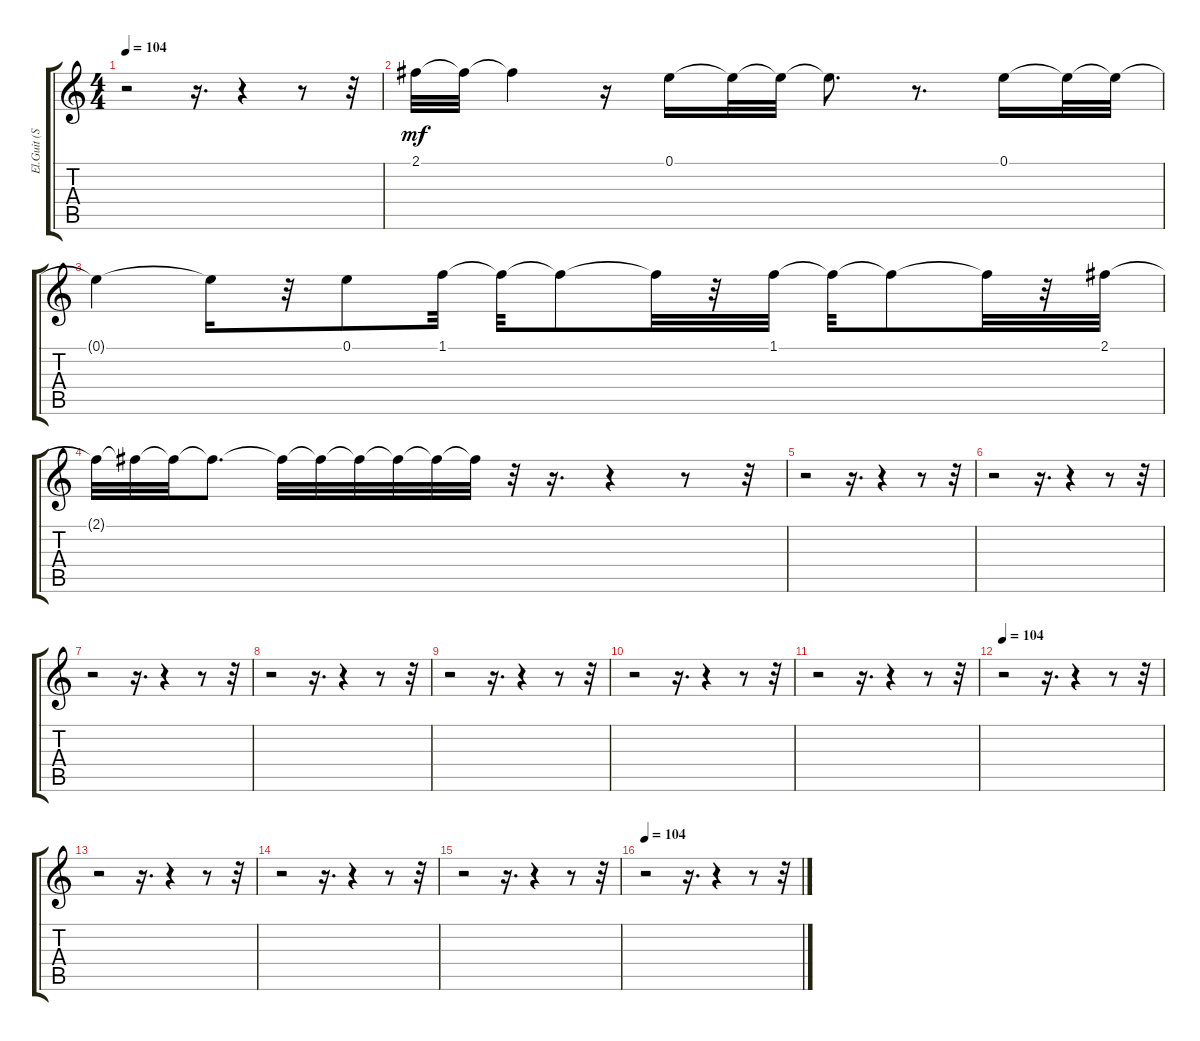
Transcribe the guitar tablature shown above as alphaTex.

\track ("El.Guit (Staff 1)" "El.Guit (S") {instrument electricguitarclean}
\staff {score tabs}
\tuning (E4 B3 G3 D3 A2 E2) {hide}
\ts (4 4)
\tempo 104
\clef g2
\ks c
r.2{dy mf} r.16{d} r.4 r.8 r.32 |
2.1.32 2.1{t}.32 2.1{t}.4 r.16 0.1.16 0.1{t}.32 0.1{t}.32 0.1{t}.8{d} r.8{d} 0.1.16 0.1{t}.32 0.1{t}.32 |
0.1{t}.4 0.1{t}.16 r.32 0.1.8 1.1.32 1.1{t}.32 1.1{t}.8 1.1{t}.32 r.32 1.1.32 1.1{t}.32 1.1{t}.8 1.1{t}.32 r.32 2.1.32 |
2.1{t}.32 2.1{t}.32 2.1{t}.32 2.1{t}.8{d} 2.1{t}.32 2.1{t}.32 2.1{t}.32 2.1{t}.32 2.1{t}.32 2.1{t}.32 r.32 r.16{d} r.4 r.8 r.32 |
r.2 r.16{d} r.4 r.8 r.32 |
r.2 r.16{d} r.4 r.8 r.32 |
r.2 r.16{d} r.4 r.8 r.32 |
r.2 r.16{d} r.4 r.8 r.32 |
r.2 r.16{d} r.4 r.8 r.32 |
r.2 r.16{d} r.4 r.8 r.32 |
r.2 r.16{d} r.4 r.8 r.32 |
\tempo 104
r.2 r.16{d} r.4 r.8 r.32 |
r.2 r.16{d} r.4 r.8 r.32 |
r.2 r.16{d} r.4 r.8 r.32 |
r.2 r.16{d} r.4 r.8 r.32 |
\tempo 104
r.2 r.16{d} r.4 r.8 r.32
